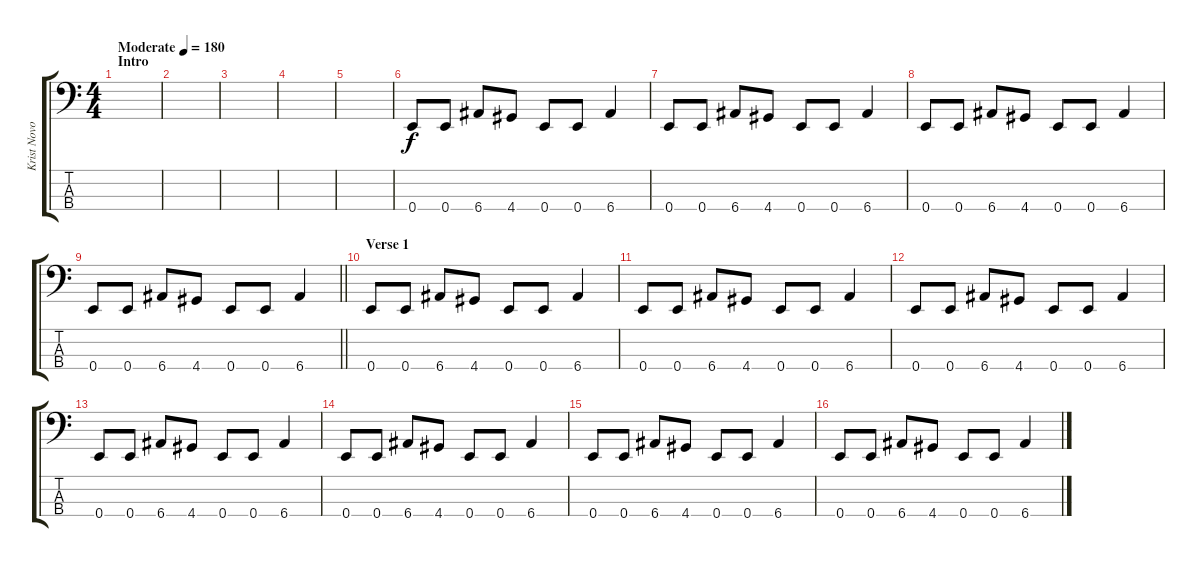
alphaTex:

\track ("Krist Novoselic" "Krist Novo") {instrument electricbassfinger}
\staff {score tabs}
\tuning (G2 D2 A1 E1) {hide}
\ts (4 4)
\section ("" "Intro")
\tempo (180 "Moderate")
\clef f4
\ks c
|
|
|
|
|
0.4.8 0.4.8 6.4.8 4.4.8 0.4.8 0.4.8 6.4.4 |
0.4.8 0.4.8 6.4.8 4.4.8 0.4.8 0.4.8 6.4.4 |
0.4.8 0.4.8 6.4.8 4.4.8 0.4.8 0.4.8 6.4.4 |
\barLineRight lightlight
0.4.8 0.4.8 6.4.8 4.4.8 0.4.8 0.4.8 6.4.4 |
\section ("" "Verse 1")
0.4.8 0.4.8 6.4.8 4.4.8 0.4.8 0.4.8 6.4.4 |
0.4.8 0.4.8 6.4.8 4.4.8 0.4.8 0.4.8 6.4.4 |
0.4.8 0.4.8 6.4.8 4.4.8 0.4.8 0.4.8 6.4.4 |
0.4.8 0.4.8 6.4.8 4.4.8 0.4.8 0.4.8 6.4.4 |
0.4.8 0.4.8 6.4.8 4.4.8 0.4.8 0.4.8 6.4.4 |
0.4.8 0.4.8 6.4.8 4.4.8 0.4.8 0.4.8 6.4.4 |
0.4.8 0.4.8 6.4.8 4.4.8 0.4.8 0.4.8 6.4.4
